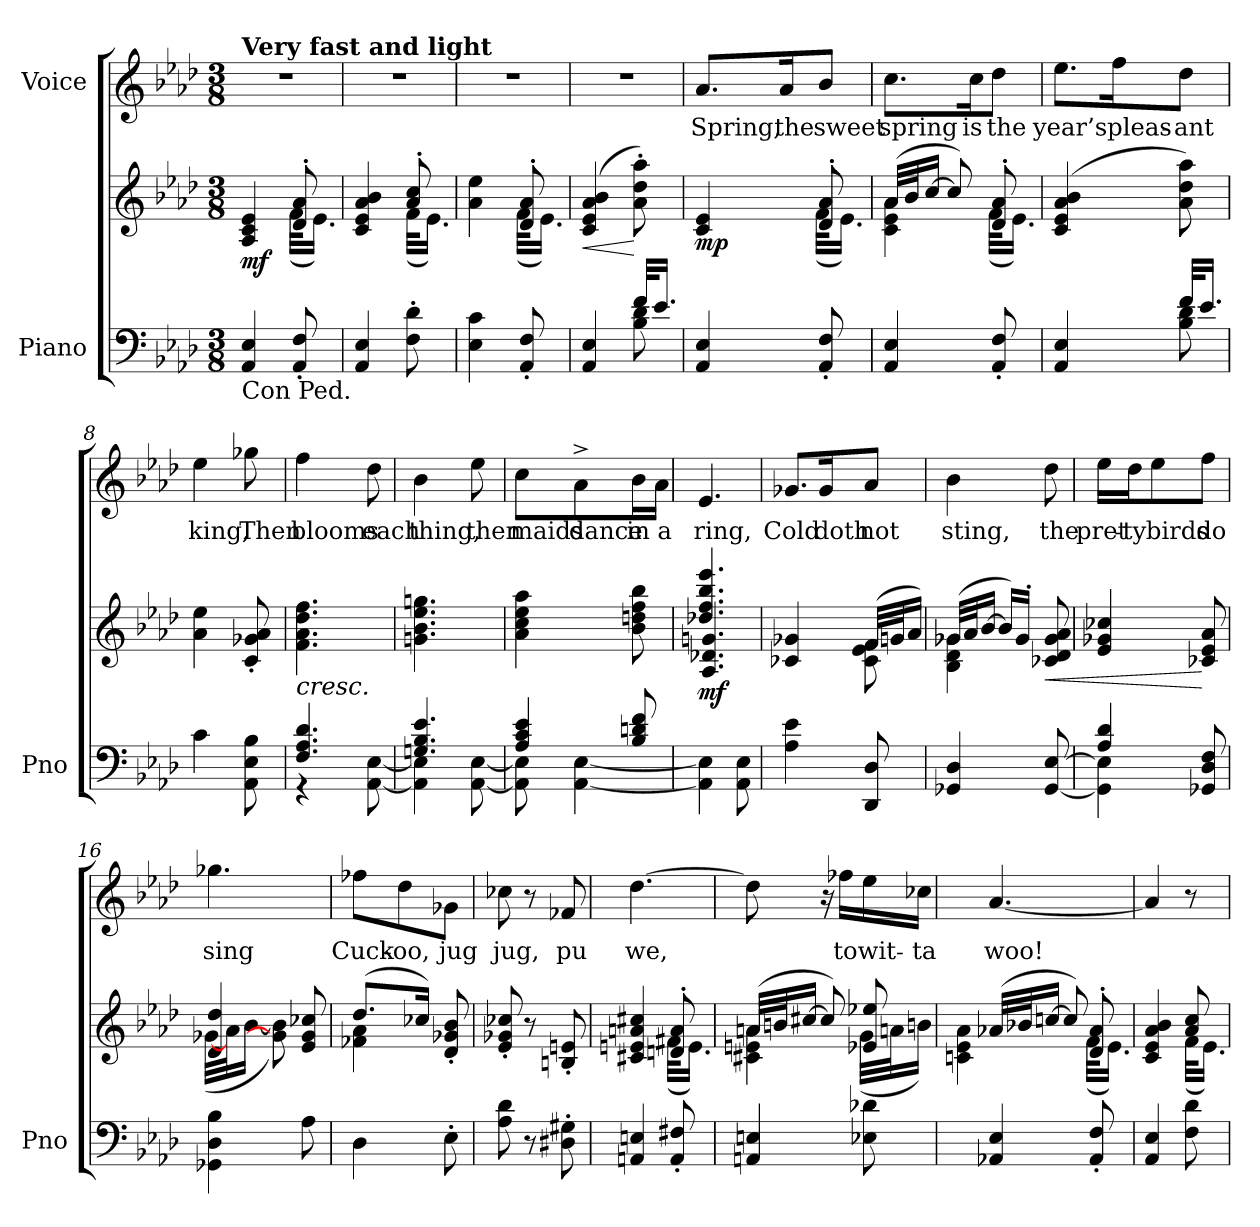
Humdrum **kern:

**kern	**kern	**dynam	**kern	**text
*part2	*part2	*part2	*part1	*part1
*staff3	*staff2	*staff2/3	*staff1	*staff1
*I"Piano	*	*	*I"Voice	*
*I'Pno	*	*	*	*
*clefF4	*clefG2	*	*clefG2	*
*k[b-e-a-d-]	*k[b-e-a-d-]	*	*k[b-e-a-d-]	*
*M3/8	*M3/8	*	*M3/8	*
=1	=1	=1	=1	=1
*	*^	*	*	*
!	!	!	!	!LO:TX:a:B:t=Very fast and light	!
!LO:TX:b:t=Con Ped.	!	!	!	!	!
!	!	!	!LO:DY:b	!	!
4AA-/ 4E-/	4A-/ 4c/ 4e-/	4ryy	mf	4.r	.
8AA-/' 8F/'	8d-/' 8a-/'	(32f\KLL	.	.	.
.	.	16.e-\JJ)	.	.	.
=2	=2	=2	=2	=2	=2
4AA-/ 4E-/	4c/ 4e-/ 4a-/ 4b-/	4ryy	.	4.r	.
8F\' 8d-\'	8a-/' 8cc/'	(32f\KLL	.	.	.
.	.	16.e-\JJ)	.	.	.
=3	=3	=3	=3	=3	=3
4E-\ 4c\	4a-\ 4ee-\	4ryy	.	4.r	.
8AA-/' 8F/'	8d-/' 8a-/'	(32f\KLL	.	.	.
.	.	16.e-\JJ)	.	.	.
=4	=4	=4	=4	=4	=4
*^	*	*	*	*	*
!	!	!	!	!LO:HP:b	!	!
*	*	*v	*v	*	*	*
4ryy	4AA-/ 4E-/	(>4c/ 4e-/ 4a-/ 4b-/	<	4.r	.
32f/KLL	8B-\ 8d-\	8a-\'> 8dd-\'> 8aa-\'>)	[	.	.
16.e-/JJ	.	.	.	.	.
*v	*v	*	*	*	*
=5	=5	=5	=5	=5
*	*^	*	*	*
!	!	!	!LO:DY:b	!	!
4AA-/ 4E-/	4c/ 4e-/	4ryy	mp	8.a-/L	Spring,
.	.	.	.	16a-/K	the
8AA-/' 8F/'	8d-/' 8a-/'	(32f\KLL	.	8b-/J	sweet
.	.	16.e-\JJ)	.	.	.
=6	=6	=6	=6	=6	=6
4AA-/ 4E-/	(32a-/LLL	4c\ 4e-\ 4a-\	.	8.cc\L	spring
.	32b-/J	.	.	.	.
.	[16cc/JJ	.	.	.	.
.	8cc/])	.	.	.	.
.	.	.	.	16cc\K	is
8AA-/' 8F/'	8d-/' 8a-/'	(32f\KLL	.	8dd-\J	the
.	.	16.e-\JJ)	.	.	.
*	*v	*v	*	*	*
=7	=7	=7	=7	=7
*^	*	*	*	*
4ryy	4AA-/ 4E-/	(4c/ 4e-/ 4a-/ 4b-/	.	8.ee-\L	year’s
.	.	.	.	16ff\K	pleas-
32f/KLL	8B-\ 8d-\	8a-\ 8dd-\ 8aa-\)	.	8dd-\J	-ant
16.e-/JJ	.	.	.	.	.
*v	*v	*	*	*	*
=8	=8	=8	=8	=8
4c\	4a-\ 4ee-\	.	4ee-\	king,
8AA-\ 8E-\ 8B-\	8c/' 8g-X/' 8a-/'	.	8gg-X\	Then
=9	=9	=9	=9	=9
*^	*	*	*	*
!	!	!LO:TX:b:i:t=cresc.	!	!	!
4.F/ 4.A-/ 4.d-/	4r	4.f\ 4.a-\ 4.dd-\ 4.ff\	.	4ff\	blooms
.	[8AA-\ [8E-\	.	.	8dd-\	each
=10	=10	=10	=10	=10	=10
4.Gn/ 4.B-/ 4.e-/	4AA-\] 4E-\]	4.gn\ 4.b-\ 4.ee-\ 4.ggn\	.	4b-\	thing,
.	[8AA-\ [8E-\	.	.	8ee-\	then
=11	=11	=11	=11	=11	=11
4A-/ 4c/ 4e-/	8AA-\] 8E-\]	4a-\ 4cc\ 4ee-\ 4aa-\	.	8cc\L	maids
.	[4AA-\ [4E-\	.	.	8a-^>\	dance
8B-/ 8dn/ 8f/	.	8b-\ 8ddn\ 8ff\ 8bb-\	.	16b-\L	in
.	.	.	.	16a-\JJ	a
*v	*v	*	*	*	*
=12	=12	=12	=12	=12
*	*^	*	*	*
!	!	!	!LO:DY:b	!	!
4AA-\] 4E-\]	4.dd-X/ 4.ff/ 4.bb-/ 4.eee-/	4.A-/ 4.d-X/ 4.gn/	mf	4.e-/	ring,
8AA-\ 8E-\	.	.	.	.	.
=13	=13	=13	=13	=13	=13
!	!	!	!LO:DY:b	!	!
!	!	!	!LO:DY:n=1:b	!	!
4A-\ 4e-\	4c-X/ 4g-X/	4ryy	p other-dynamics	8.g-X/L	Cold
.	.	.	.	16g-/K	doth
8DD-/ 8D-/	(32f/LLL	8c-\ 8e-\ 8f\	.	8a-/J	not
.	32gn/J	.	.	.	.
.	16a-/JJ)	.	.	.	.
=14	=14	=14	=14	=14	=14
4GG-X/ 4D-/	(>32g-X/LLL	4B-\ 4d-\ 4g-\	.	4b-\	sting,
.	32a-/J	.	.	.	.
.	[16b-/JJ	.	.	.	.
.	16b-/LL])	.	.	.	.
.	16g-'/JJ	.	.	.	.
!	!	!	!LO:HP:b	!	!
[<8GG-/ [<8E-/	8c-X/ 8d-/ 8g-/ 8a-/	8ryy	<	8dd-\	the
*	*v	*v	*	*	*
=15	=15	=15	=15	=15
*^	*	*	*	*
4A-/ 4d-/	4GG-\] 4E-\]	4e-/ 4g-X/ 4cc-X/	.	16ee-\LL	pret-
.	.	.	.	16dd-\J	-ty
.	.	.	.	8ee-\	birds
8GG-X/ 8D-/ 8F/	8ryy	8c-X/ 8e-/ 8a-/	[	8ff\J	do
*v	*v	*	*	*	*
=16	=16	=16	=16	=16
*	*^	*	*	*
4GG-X\ 4D-\ 4B-\	4d-/ 4dd-/	([32g-X\LLL	.	4.gg-X\	sing
.	.	32a-\J	.	.	.
.	.	[>16b-\JJ	.	.	.
.	.	8g-\] 8b-\])	.	.	.
8A-\	8e-/ 8g-/ 8cc-X/	8ryy	.	.	.
=17	=17	=17	=17	=17	=17
4D-\	(8.dd-/L	4f-X\ 4a-\	.	8ff-X\L	Cuck-
.	.	.	.	8dd-\	-oo,
.	16cc-X/Jk)	.	.	.	.
8E-'\	8d-/'> 8g-X/'> 8b-/'>	8ryy	.	8g-X\J	jug
*	*v	*v	*	*	*
=18	=18	=18	=18	=18
8A-\ 8d-\	8e-/'> 8g-X/'> 8cc-X/'>	.	8cc-X\	jug,
8r	8r	.	8r	.
8D#X\' 8G#X\'	8Bn/'> 8en/'>	.	8f-X/	pu
=19	=19	=19	=19	=19
*	*^	*	*	*
4AAn/ 4En/	4c#X/ 4en/ 4an/ 4cc#X/	4ryy	.	[4.dd-\	we,
8AA/' 8F#X/'	8dn/' 8a/'	(32f#X\KLL	.	.	.
.	.	16.e\JJ)	.	.	.
=20	=20	=20	=20	=20	=20
4AAn/ 4En/	(32an/LLL	4c#X\ 4en\ 4a\	.	8dd-\]	.
.	32bn/J	.	.	.	.
.	[16cc#X/JJ	.	.	.	.
.	8cc#/])	.	.	16r	.
.	.	.	.	16ff-X\LL	to
8E-X\ 8d-X\	8e-X/ 8ee-X/	(32g\LLL	.	16ee-\	wit-
.	.	32an\J	.	.	.
.	.	16bn\JJ)	.	16cc-X\JJ	-ta
=21	=21	=21	=21	=21	=21
4AA-X/ 4E-/	(32a-X/LLL	4cn\ 4e-\ 4a-\	.	[4.a-/	woo!
.	32b-X/J	.	.	.	.
.	[16ccn/JJ	.	.	.	.
.	8cc/])	.	.	.	.
8AA-/' 8F/'	8d-/' 8a-/'	(32f\KLL	.	.	.
.	.	16.e-\JJ)	.	.	.
=22	=22	=22	=22	=22	=22
4AA-/ 4E-/	4c/ 4e-/ 4a-/ 4b-/	4ryy	.	4a-/]	.
8F\ 8d-\	8a-/ 8cc/	(32f\KLL	.	8r	.
.	.	16.e-\JJ)	.	.	.
*	*v	*v	*	*	*
=	=	=	=	=
*-	*-	*-	*-	*-
